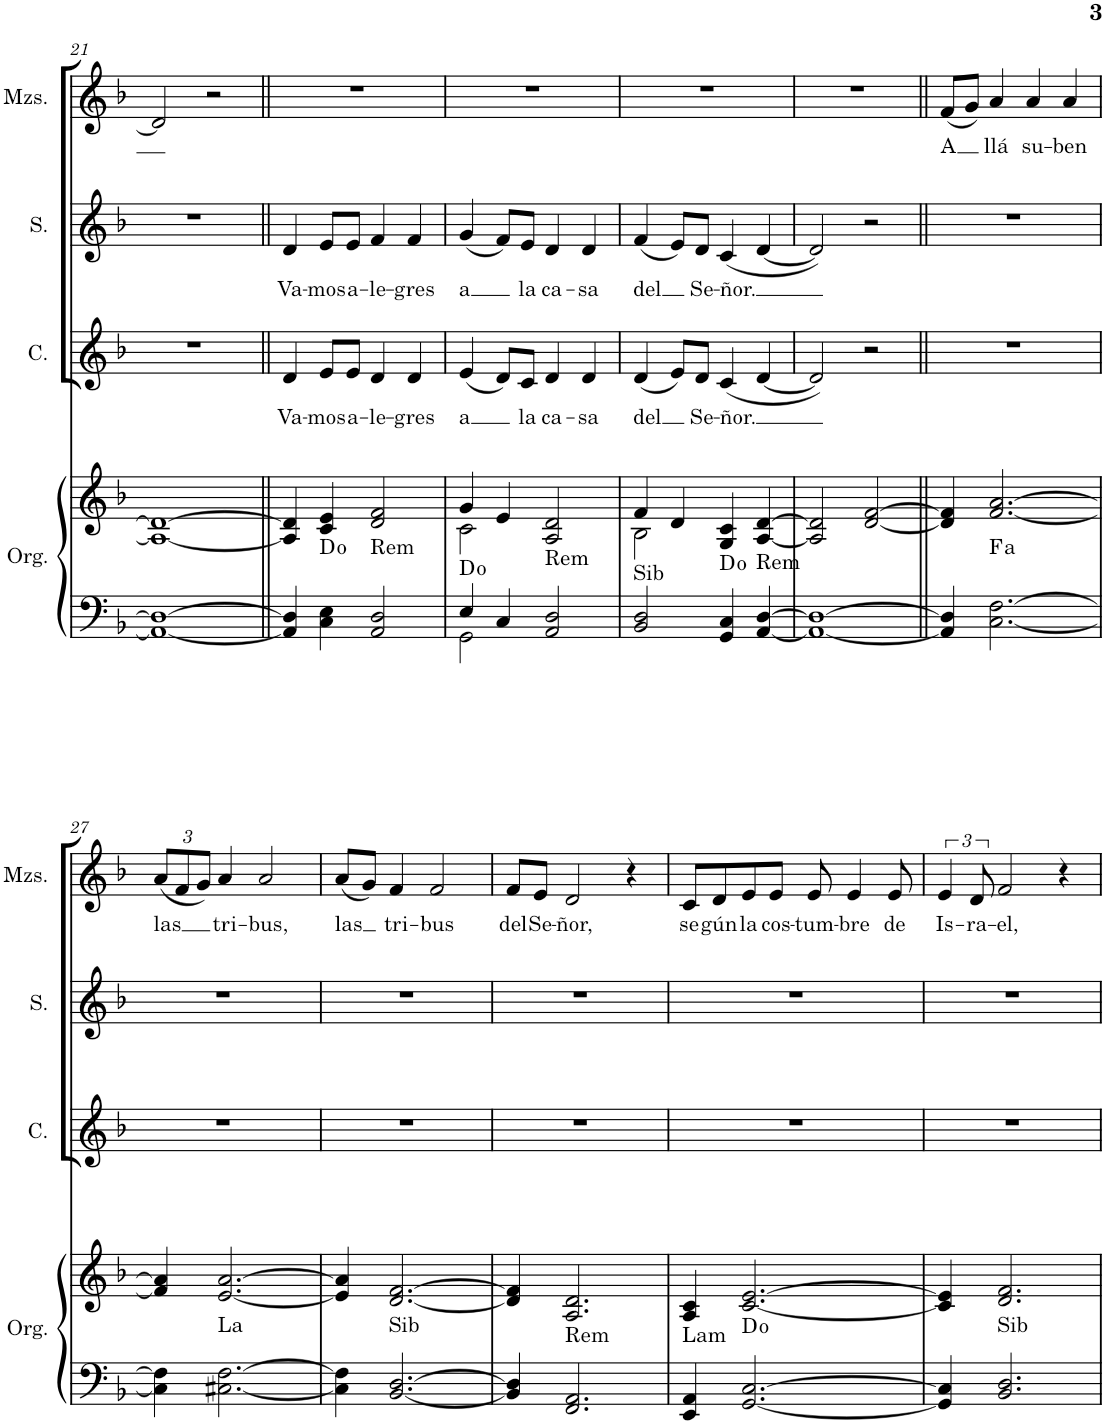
**kern	**kern	**harte	**kern	**text	**kern	**text	**kern	**text
*part4	*part4	*part4	*part3	*part3	*part2	*part2	*part1	*part1
*staff5	*staff4	*	*staff3	*staff3	*staff2	*staff2	*staff1	*staff1
*I"Órgano	*	*	*I"Contralto	*	*I"Soprano	*	*I"Solista	*
*	*	*	*I'C.	*	*I'S.	*	*	*
!!LO:PB:g=z
*clefF4	*clefG2	*	*clefG2	*	*clefG2	*	*clefG2	*
*k[b-]	*k[b-]	*	*k[b-]	*	*k[b-]	*	*k[b-]	*
*M4/4	*M4/4	*	*M4/4	*	*M4/4	*	*M4/4	*
=21	=21	=21	=21	=21	=21	=21	=21	=21
1AA_ 1D_	1A_ 1d_	.	1r	.	1r	.	2d/]	.
.	.	.	.	.	.	.	2r	.
=22||	=22||	=22||	=22||	=22||	=22||	=22||	=22||	=22||
!	!	!	!	!LO:LY:b	!	!LO:LY:b	!	!
4AA/] 4D/]	4A/] 4d/]	.	4d/	Va-	4d/	Va-	1r	.
!	!	!	!	!LO:LY:b	!	!LO:LY:b	!	!
4C\ 4E\	4c/ 4e/	D:dim	8e/L	-mos	8e/L	-mos	.	.
!	!	!	!	!LO:LY:b	!	!LO:LY:b	!	!
.	.	.	8e/J	a-	8e/J	a-	.	.
!	!	!LO:H:kt=Rem	!	!LO:LY:b	!	!LO:LY:b	!	!
2AA/ 2D/	2d/ 2f/	N	4d/	-le-	4f/	-le-	.	.
!	!	!	!	!LO:LY:b	!	!LO:LY:b	!	!
.	.	.	4d/	-gres	4f/	-gres	.	.
=23	=23	=23	=23	=23	=23	=23	=23	=23
*^	*^	*	*	*	*	*	*	*
!	!	!	!	!	!	!LO:LY:b	!	!LO:LY:b	!	!
4E/	2GG\	4g/	2c\	D:dim	(4e/	a	(4g/	a	1r	.
4C/	.	4e/	.	.	8d/L)	.	8f/L)	.	.	.
!	!	!	!	!	!	!LO:LY:b	!	!LO:LY:b	!	!
.	.	.	.	.	8c/J	la	8e/J	la	.	.
!	!	!	!	!LO:H:kt=Rem	!	!LO:LY:b	!	!LO:LY:b	!	!
2AA/ 2D/	2ryy	2A/ 2d/	2ryy	N	4d/	ca-	4d/	ca-	.	.
!	!	!	!	!	!	!LO:LY:b	!	!LO:LY:b	!	!
.	.	.	.	.	4d/	-sa	4d/	-sa	.	.
*v	*v	*	*	*	*	*	*	*	*	*
=24	=24	=24	=24	=24	=24	=24	=24	=24	=24
!	!	!	!LO:H:kt=Sib	!	!LO:LY:b	!	!LO:LY:b	!	!
2BB-/ 2D/	4f/	2B-\	N	(4d/	-del	(4f/	-del	1r	.
.	4d/	.	.	8e/L)	.	8e/L)	.	.	.
!	!	!	!	!	!LO:LY:b	!	!LO:LY:b	!	!
.	.	.	.	8d/J	Se-	8d/J	Se-	.	.
!	!	!	!	!	!LO:LY:b	!	!LO:LY:b	!	!
4GG/ 4C/	4G/ 4c/	2ryy	D:dim	(4c/	-ñor.	(4c/	-ñor.	.	.
!	!	!	!LO:H:kt=Rem	!	!	!	!	!	!
[4AA/ [4D/	[4A/ [4d/	.	N	[4d/	.	[4d/	.	.	.
*	*v	*v	*	*	*	*	*	*	*
=25	=25	=25	=25	=25	=25	=25	=25	=25
1AA_ 1D_	2A/] 2d/]	.	2d/])	.	2d/])	.	1r	.
.	[2d/ [2f/	.	2r	.	2r	.	.	.
=26||	=26||	=26||	=26||	=26||	=26||	=26||	=26||	=26||
!	!	!	!	!	!	!	!	!LO:LY:b
4AA/] 4D/]	4d/] 4f/]	.	1r	.	1r	.	(8f/L	A
.	.	.	.	.	.	.	8g/J)	.
!	!	!LO:H:kt=a	!	!	!	!	!	!LO:LY:b
[2.C\ [2.F\	[2.f/ [2.a/	.	.	.	.	.	4a/	llá
!	!	!	!	!	!	!	!	!LO:LY:b
.	.	.	.	.	.	.	4a/	su-
!	!	!	!	!	!	!	!	!LO:LY:b
.	.	.	.	.	.	.	4a/	-ben
!!LO:LB:g=z
=27	=27	=27	=27	=27	=27	=27	=27	=27
*	*	*	*	*	*	*	*Xbrackettup	*
!	!	!	!	!	!	!	!	!LO:LY:b
4C\] 4F\]	4f/] 4a/]	.	1r	.	1r	.	(12a/L	-las
.	.	.	.	.	.	.	12f/	.
.	.	.	.	.	.	.	12g/J)	.
!	!	!LO:H:kt=La	!	!	!	!	!	!LO:LY:b
[2.C#X\ [2.F\	[2.e/ [2.a/	N	.	.	.	.	4a/	tri-
!	!	!	!	!	!	!	!	!LO:LY:b
.	.	.	.	.	.	.	2a/	-bus,
=28	=28	=28	=28	=28	=28	=28	=28	=28
!	!	!	!	!	!	!	!	!LO:LY:b
4C#\] 4F\]	4e/] 4a/]	.	1r	.	1r	.	(8a/L	las
.	.	.	.	.	.	.	8g/J)	.
!	!	!LO:H:kt=Sib	!	!	!	!	!	!LO:LY:b
[2.BB-/ [2.D/	[2.d/ [2.f/	N	.	.	.	.	4f/	tri-
!	!	!	!	!	!	!	!	!LO:LY:b
.	.	.	.	.	.	.	2f/	-bus
=29	=29	=29	=29	=29	=29	=29	=29	=29
!	!	!	!	!	!	!	!	!LO:LY:b
4BB-/] 4D/]	4d/] 4f/]	.	1r	.	1r	.	8f/L	del
!	!	!	!	!	!	!	!	!LO:LY:b
.	.	.	.	.	.	.	8e/J	Se-
!	!	!LO:H:kt=Rem	!	!	!	!	!	!LO:LY:b
2.FF/ 2.AA/	2.A/ 2.d/	N	.	.	.	.	2d/	-ñor,
.	.	.	.	.	.	.	4r	.
=30	=30	=30	=30	=30	=30	=30	=30	=30
!	!	!LO:H:kt=Lam	!	!	!	!	!	!LO:LY:b
4EE/ 4AA/	4A/ 4c/	N	1r	.	1r	.	8c/L	se
!	!	!	!	!	!	!	!	!LO:LY:b
.	.	.	.	.	.	.	8d/	-gún
!	!	!	!	!	!	!	!	!LO:LY:b
[2.GG/ [2.C/	[2.c/ [2.e/	D:dim	.	.	.	.	8e/	la
!	!	!	!	!	!	!	!	!LO:LY:b
.	.	.	.	.	.	.	8e/J	cos-
!	!	!	!	!	!	!	!	!LO:LY:b
.	.	.	.	.	.	.	8e/	-tum-
!	!	!	!	!	!	!	!	!LO:LY:b
.	.	.	.	.	.	.	4e/	-bre
!	!	!	!	!	!	!	!	!LO:LY:b
.	.	.	.	.	.	.	8e/	de
=31	=31	=31	=31	=31	=31	=31	=31	=31
*	*	*	*	*	*	*	*brackettup	*
!	!	!	!	!	!	!	!	!LO:LY:b
4GG/] 4C/]	4c/] 4e/]	.	1r	.	1r	.	6e/	Is-
!	!	!	!	!	!	!	!	!LO:LY:b
.	.	.	.	.	.	.	12d/	-ra-
!	!	!LO:H:kt=Sib	!	!	!	!	!	!LO:LY:b
2.BB-/ 2.D/	2.d/ 2.f/	N	.	.	.	.	2f/	-el,
.	.	.	.	.	.	.	4r	.
=	=	=	=	=	=	=	=	=
*-	*-	*-	*-	*-	*-	*-	*-	*-
